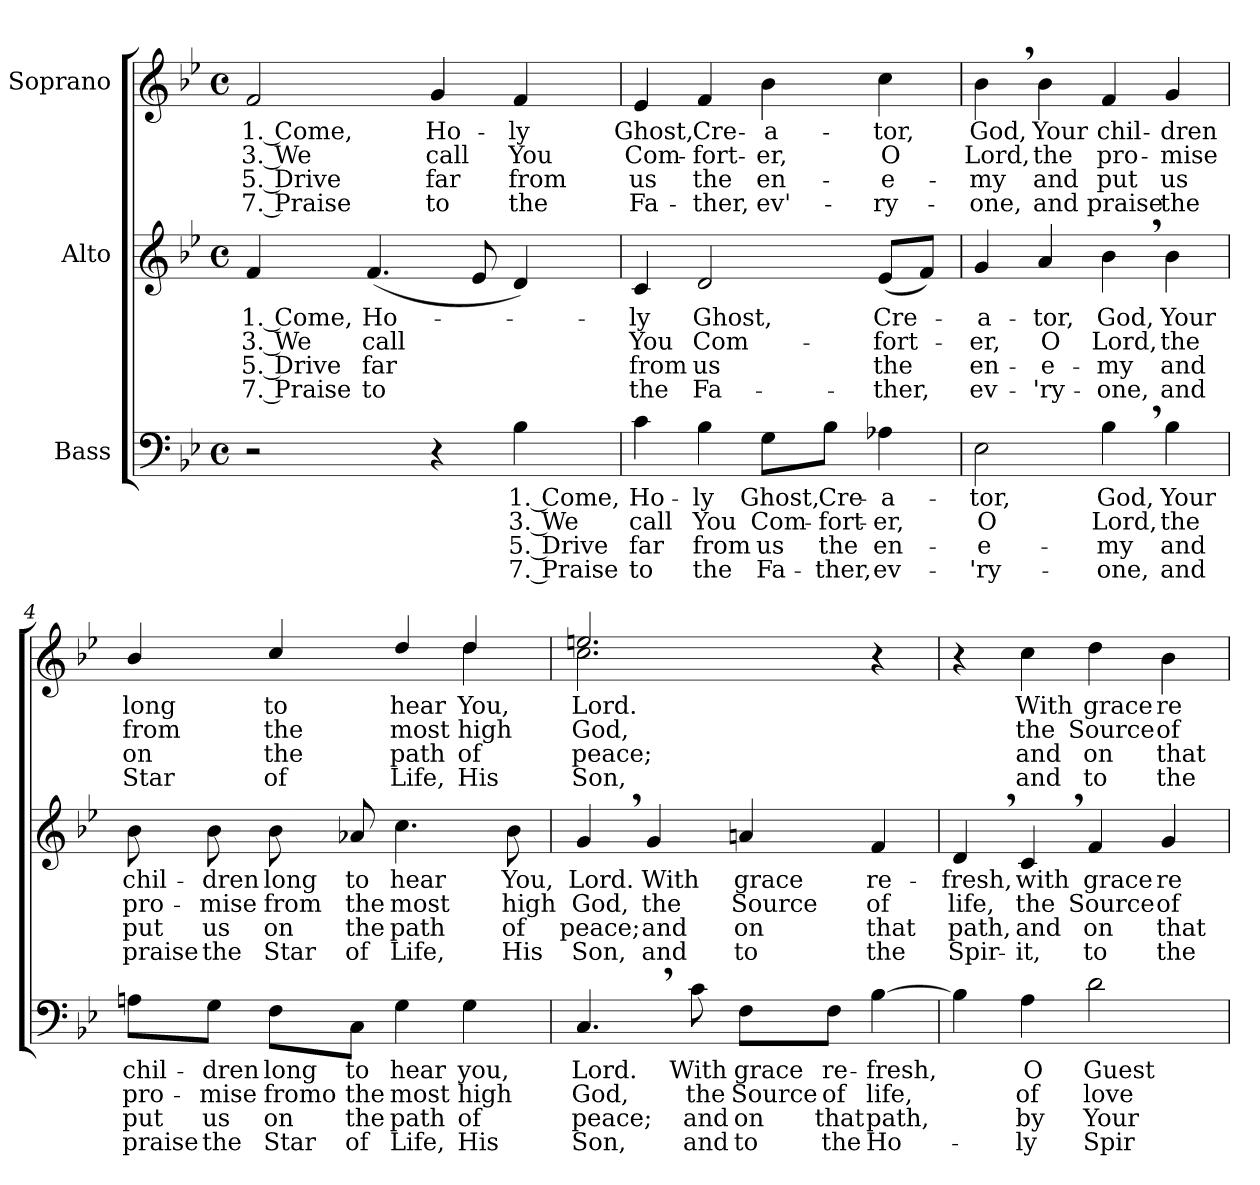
**kern	**text	**text	**text	**text	**kern	**text	**text	**text	**text	**kern	**text	**text	**text	**text
*part3	*part3	*part3	*part3	*part3	*part2	*part2	*part2	*part2	*part2	*part1	*part1	*part1	*part1	*part1
*staff3	*staff3	*staff3	*staff3	*staff3	*staff2	*staff2	*staff2	*staff2	*staff2	*staff1	*staff1	*staff1	*staff1	*staff1
*I"Bass	*	*	*	*	*I"Alto	*	*	*	*	*I"Soprano	*	*	*	*
*clefF4	*	*	*	*	*clefG2	*	*	*	*	*clefG2	*	*	*	*
*k[b-e-]	*	*	*	*	*k[b-e-]	*	*	*	*	*k[b-e-]	*	*	*	*
*B-:	*	*	*	*	*B-:	*	*	*	*	*B-:	*	*	*	*
*M4/4	*	*	*	*	*M4/4	*	*	*	*	*M4/4	*	*	*	*
*met(c)	*	*	*	*	*met(c)	*	*	*	*	*met(c)	*	*	*	*
=1	=1	=1	=1	=1	=1	=1	=1	=1	=1	=1	=1	=1	=1	=1
!	!	!	!	!	!	!LO:LY:b	!LO:LY:b	!LO:LY:b	!LO:LY:b	!	!	!	!	!
!	!	!	!	!	!	!	!	!	!	!	!LO:LY:b	!LO:LY:b	!LO:LY:b	!LO:LY:b
2r	.	.	.	.	4f/	1. Come,	3. We	5. Drive	7. Praise	2f/	1. Come,	3. We	5. Drive	7. Praise
!	!	!	!	!	!	!LO:LY:b	!LO:LY:b	!LO:LY:b	!LO:LY:b	!	!	!	!	!
.	.	.	.	.	(<4.f/	Ho-	call	far	to	.	.	.	.	.
!	!	!	!	!	!	!	!	!	!	!	!LO:LY:b	!LO:LY:b	!LO:LY:b	!LO:LY:b
4r	.	.	.	.	.	.	.	.	.	4g/	Ho-	call	far	to
.	.	.	.	.	8e-/	.	.	.	.	.	.	.	.	.
!	!LO:LY:b	!LO:LY:b	!LO:LY:b	!LO:LY:b	!	!	!	!	!	!	!	!	!	!
!	!	!	!	!	!	!	!	!	!	!	!LO:LY:b	!LO:LY:b	!LO:LY:b	!LO:LY:b
4B-\	1. Come,	3. We	5. Drive	7. Praise	4d/)	.	.	.	.	4f/	-ly	You	from	the
=2	=2	=2	=2	=2	=2	=2	=2	=2	=2	=2	=2	=2	=2	=2
!	!LO:LY:b	!LO:LY:b	!LO:LY:b	!LO:LY:b	!	!	!	!	!	!	!	!	!	!
!	!	!	!	!	!	!LO:LY:b	!LO:LY:b	!LO:LY:b	!LO:LY:b	!	!	!	!	!
!	!	!	!	!	!	!	!	!	!	!	!LO:LY:b	!LO:LY:b	!LO:LY:b	!LO:LY:b
4c\	Ho-	call	far	to	4c/	-ly	You	from	the	4e-/	Ghost,	Com-	us	Fa-
!	!LO:LY:b	!LO:LY:b	!LO:LY:b	!LO:LY:b	!	!	!	!	!	!	!	!	!	!
!	!	!	!	!	!	!LO:LY:b	!LO:LY:b	!LO:LY:b	!LO:LY:b	!	!	!	!	!
!	!	!	!	!	!	!	!	!	!	!	!LO:LY:b	!LO:LY:b	!LO:LY:b	!LO:LY:b
4B-\	-ly	You	from	the	2d/	Ghost,	Com-	us	Fa-	4f/	Cre-	-fort-	the	-ther,
!	!LO:LY:b	!LO:LY:b	!LO:LY:b	!LO:LY:b	!	!	!	!	!	!	!	!	!	!
!	!	!	!	!	!	!	!	!	!	!	!LO:LY:b	!LO:LY:b	!LO:LY:b	!LO:LY:b
8G\L	Ghost,	Com-	us	Fa-	.	.	.	.	.	4b-\	-a-	-er,	en-	ev'-
!	!LO:LY:b	!LO:LY:b	!LO:LY:b	!LO:LY:b	!	!	!	!	!	!	!	!	!	!
8B-\J	Cre-	-fort-	the	-ther,	.	.	.	.	.	.	.	.	.	.
!	!LO:LY:b	!LO:LY:b	!LO:LY:b	!LO:LY:b	!	!	!	!	!	!	!	!	!	!
!	!	!	!	!	!	!LO:LY:b	!LO:LY:b	!LO:LY:b	!LO:LY:b	!	!	!	!	!
!	!	!	!	!	!	!	!	!	!	!	!LO:LY:b	!LO:LY:b	!LO:LY:b	!LO:LY:b
4A-X\	-a-	-er,	en-	ev-	(<8e-/L	Cre-	-fort-	the	-ther,	4cc\	-tor,	O	-e-	-ry-
.	.	.	.	.	8f/J)	.	.	.	.	.	.	.	.	.
!!LO:LB:g=z
=3	=3	=3	=3	=3	=3	=3	=3	=3	=3	=3	=3	=3	=3	=3
!	!LO:LY:b	!LO:LY:b	!LO:LY:b	!LO:LY:b	!	!	!	!	!	!	!	!	!	!
!	!	!	!	!	!	!LO:LY:b	!LO:LY:b	!LO:LY:b	!LO:LY:b	!	!	!	!	!
!	!	!	!	!	!	!	!	!	!	!	!LO:LY:b	!LO:LY:b	!LO:LY:b	!LO:LY:b
2E-\	-tor,	O	-e-	-'ry-	4g/	-a-	-er,	en-	ev-	4b-,>\	God,	Lord,	-my	-one,
!	!	!	!	!	!	!LO:LY:b	!LO:LY:b	!LO:LY:b	!LO:LY:b	!	!	!	!	!
!	!	!	!	!	!	!	!	!	!	!	!LO:LY:b	!LO:LY:b	!LO:LY:b	!LO:LY:b
.	.	.	.	.	4a/	-tor,	O	-e-	-'ry-	4b-\	Your	the	and	and
!	!LO:LY:b	!LO:LY:b	!LO:LY:b	!LO:LY:b	!	!	!	!	!	!	!	!	!	!
!	!	!	!	!	!	!LO:LY:b	!LO:LY:b	!LO:LY:b	!LO:LY:b	!	!	!	!	!
!	!	!	!	!	!	!	!	!	!	!	!LO:LY:b	!LO:LY:b	!LO:LY:b	!LO:LY:b
4B-,>\	God,	Lord,	-my	-one,	4b-,>\	God,	Lord,	-my	-one,	4f/	chil-	pro-	put	praise
!	!LO:LY:b	!LO:LY:b	!LO:LY:b	!LO:LY:b	!	!	!	!	!	!	!	!	!	!
!	!	!	!	!	!	!LO:LY:b	!LO:LY:b	!LO:LY:b	!LO:LY:b	!	!	!	!	!
!	!	!	!	!	!	!	!	!	!	!	!LO:LY:b	!LO:LY:b	!LO:LY:b	!LO:LY:b
4B-\	Your	the	and	and	4b-\	Your	the	and	and	4g/	-dren	-mise	us	the
=4	=4	=4	=4	=4	=4	=4	=4	=4	=4	=4	=4	=4	=4	=4
!	!LO:LY:b	!LO:LY:b	!LO:LY:b	!LO:LY:b	!	!	!	!	!	!	!	!	!	!
!	!	!	!	!	!	!LO:LY:b	!LO:LY:b	!LO:LY:b	!LO:LY:b	!	!	!	!	!
!	!	!	!	!	!	!	!	!	!	!LO:TX:b:t=Calmly	!	!	!	!
!	!	!	!	!	!	!	!	!	!	!LO:TX:b:i:t=[Ruhig!]	!	!	!	!
!	!	!	!	!	!	!	!	!	!	!	!LO:LY:b	!LO:LY:b	!LO:LY:b	!LO:LY:b
*	*	*	*	*	*	*	*	*	*	*^	*	*	*	*
8An\L	chil-	pro-	put	praise	8b-\	chil-	pro-	put	praise	4b-/	2.ryy	long	from	on	Star
!	!LO:LY:b	!LO:LY:b	!LO:LY:b	!LO:LY:b	!	!	!	!	!	!	!	!	!	!	!
!	!	!	!	!	!	!LO:LY:b	!LO:LY:b	!LO:LY:b	!LO:LY:b	!	!	!	!	!	!
8G\J	-dren	-mise	us	the	8b-\	-dren	-mise	us	the	.	.	.	.	.	.
!	!LO:LY:b	!LO:LY:b	!LO:LY:b	!LO:LY:b	!	!	!	!	!	!	!	!	!	!	!
!	!	!	!	!	!	!LO:LY:b	!LO:LY:b	!LO:LY:b	!LO:LY:b	!	!	!	!	!	!
!	!	!	!	!	!	!	!	!	!	!	!	!LO:LY:b	!LO:LY:b	!LO:LY:b	!LO:LY:b
8F\L	long	fromo	on	Star	8b-\	long	from	on	Star	4cc/	.	to	the	the	of
!	!LO:LY:b	!LO:LY:b	!LO:LY:b	!LO:LY:b	!	!	!	!	!	!	!	!	!	!	!
!	!	!	!	!	!	!LO:LY:b	!LO:LY:b	!LO:LY:b	!LO:LY:b	!	!	!	!	!	!
8C\J	to	the	the	of	8a-X/	to	the	the	of	.	.	.	.	.	.
!	!LO:LY:b	!LO:LY:b	!LO:LY:b	!LO:LY:b	!	!	!	!	!	!	!	!	!	!	!
!	!	!	!	!	!	!LO:LY:b	!LO:LY:b	!LO:LY:b	!LO:LY:b	!	!	!	!	!	!
!	!	!	!	!	!	!	!	!	!	!	!	!LO:LY:b	!LO:LY:b	!LO:LY:b	!LO:LY:b
4G\	hear	most	path	Life,	4.cc\	hear	most	path	Life,	4dd/	.	hear	most	path	Life,
!	!LO:LY:b	!LO:LY:b	!LO:LY:b	!LO:LY:b	!	!	!	!	!	!	!	!	!	!	!
!	!	!	!	!	!	!	!	!	!	!	!	!LO:LY:b	!LO:LY:b	!LO:LY:b	!LO:LY:b
4G\	you,	high	of	His	.	.	.	.	.	4dd/	4dd\	You,	high	of	His
!	!	!	!	!	!	!LO:LY:b	!LO:LY:b	!LO:LY:b	!LO:LY:b	!	!	!	!	!	!
.	.	.	.	.	8b-\	You,	high	of	His	.	.	.	.	.	.
=5	=5	=5	=5	=5	=5	=5	=5	=5	=5	=5	=5	=5	=5	=5	=5
!	!LO:LY:b	!LO:LY:b	!LO:LY:b	!LO:LY:b	!	!	!	!	!	!	!	!	!	!	!
!	!	!	!	!	!	!LO:LY:b	!LO:LY:b	!LO:LY:b	!LO:LY:b	!	!	!	!	!	!
!	!	!	!	!	!	!	!	!	!	!	!	!LO:LY:b	!LO:LY:b	!LO:LY:b	!LO:LY:b
4.C,>/	Lord.	God,	peace;	Son,	4g,>/	Lord.	God,	peace;	Son,	2.een/	2.cc\	Lord.	God,	peace;	Son,
!	!	!	!	!	!	!LO:LY:b	!LO:LY:b	!LO:LY:b	!LO:LY:b	!	!	!	!	!	!
.	.	.	.	.	4g/	With	the	and	and	.	.	.	.	.	.
!	!LO:LY:b	!LO:LY:b	!LO:LY:b	!LO:LY:b	!	!	!	!	!	!	!	!	!	!	!
8c\	With	the	and	and	.	.	.	.	.	.	.	.	.	.	.
!	!LO:LY:b	!LO:LY:b	!LO:LY:b	!LO:LY:b	!	!	!	!	!	!	!	!	!	!	!
!	!	!	!	!	!	!LO:LY:b	!LO:LY:b	!LO:LY:b	!LO:LY:b	!	!	!	!	!	!
8F\L	grace	Source	on	to	4an/	grace	Source	on	to	.	.	.	.	.	.
!	!LO:LY:b	!LO:LY:b	!LO:LY:b	!LO:LY:b	!	!	!	!	!	!	!	!	!	!	!
8F\J	re-	of	that	the	.	.	.	.	.	.	.	.	.	.	.
!	!LO:LY:b	!LO:LY:b	!LO:LY:b	!LO:LY:b	!	!	!	!	!	!	!	!	!	!	!
!	!	!	!	!	!	!LO:LY:b	!LO:LY:b	!LO:LY:b	!LO:LY:b	!	!	!	!	!	!
[4B-\	-fresh,	life,	path,	Ho-	4f/	re-	of	that	the	4r	4ryy	.	.	.	.
*	*	*	*	*	*	*	*	*	*	*v	*v	*	*	*	*
!!LO:PB:g=z
=6	=6	=6	=6	=6	=6	=6	=6	=6	=6	=6	=6	=6	=6	=6
*	*	*	*	*	*	*	*	*	*	*^	*	*	*	*
!	!	!	!	!	!	!LO:LY:b	!LO:LY:b	!LO:LY:b	!LO:LY:b	!	!	!	!	!	!
*	*	*	*	*	*	*	*	*	*	*v	*v	*	*	*	*
4B-\]	.	.	.	.	4d,>/	-fresh,	life,	path,	Spir-	4r	.	.	.	.
!	!LO:LY:b	!LO:LY:b	!LO:LY:b	!LO:LY:b	!	!	!	!	!	!	!	!	!	!
!	!	!	!	!	!	!LO:LY:b	!LO:LY:b	!LO:LY:b	!LO:LY:b	!	!	!	!	!
!	!	!	!	!	!	!	!	!	!	!	!LO:LY:b	!LO:LY:b	!LO:LY:b	!LO:LY:b
4A\	O	of	by	-ly	4c,>/	with	the	and	-it,	4cc\	With	the	and	and
!	!LO:LY:b	!LO:LY:b	!LO:LY:b	!LO:LY:b	!	!	!	!	!	!	!	!	!	!
!	!	!	!	!	!	!LO:LY:b	!LO:LY:b	!LO:LY:b	!LO:LY:b	!	!	!	!	!
!	!	!	!	!	!	!	!	!	!	!	!LO:LY:b	!LO:LY:b	!LO:LY:b	!LO:LY:b
2d\	Guest	love	Your	Spir-	4f/	grace	Source	on	to	4dd\	grace	Source	on	to
!	!	!	!	!	!	!LO:LY:b	!LO:LY:b	!LO:LY:b	!LO:LY:b	!	!	!	!	!
!	!	!	!	!	!	!	!	!	!	!	!LO:LY:b	!LO:LY:b	!LO:LY:b	!LO:LY:b
.	.	.	.	.	4g/	re-	of	that	the	4b-\	re-	of	that	the
=	=	=	=	=	=	=	=	=	=	=	=	=	=	=
*-	*-	*-	*-	*-	*-	*-	*-	*-	*-	*-	*-	*-	*-	*-
